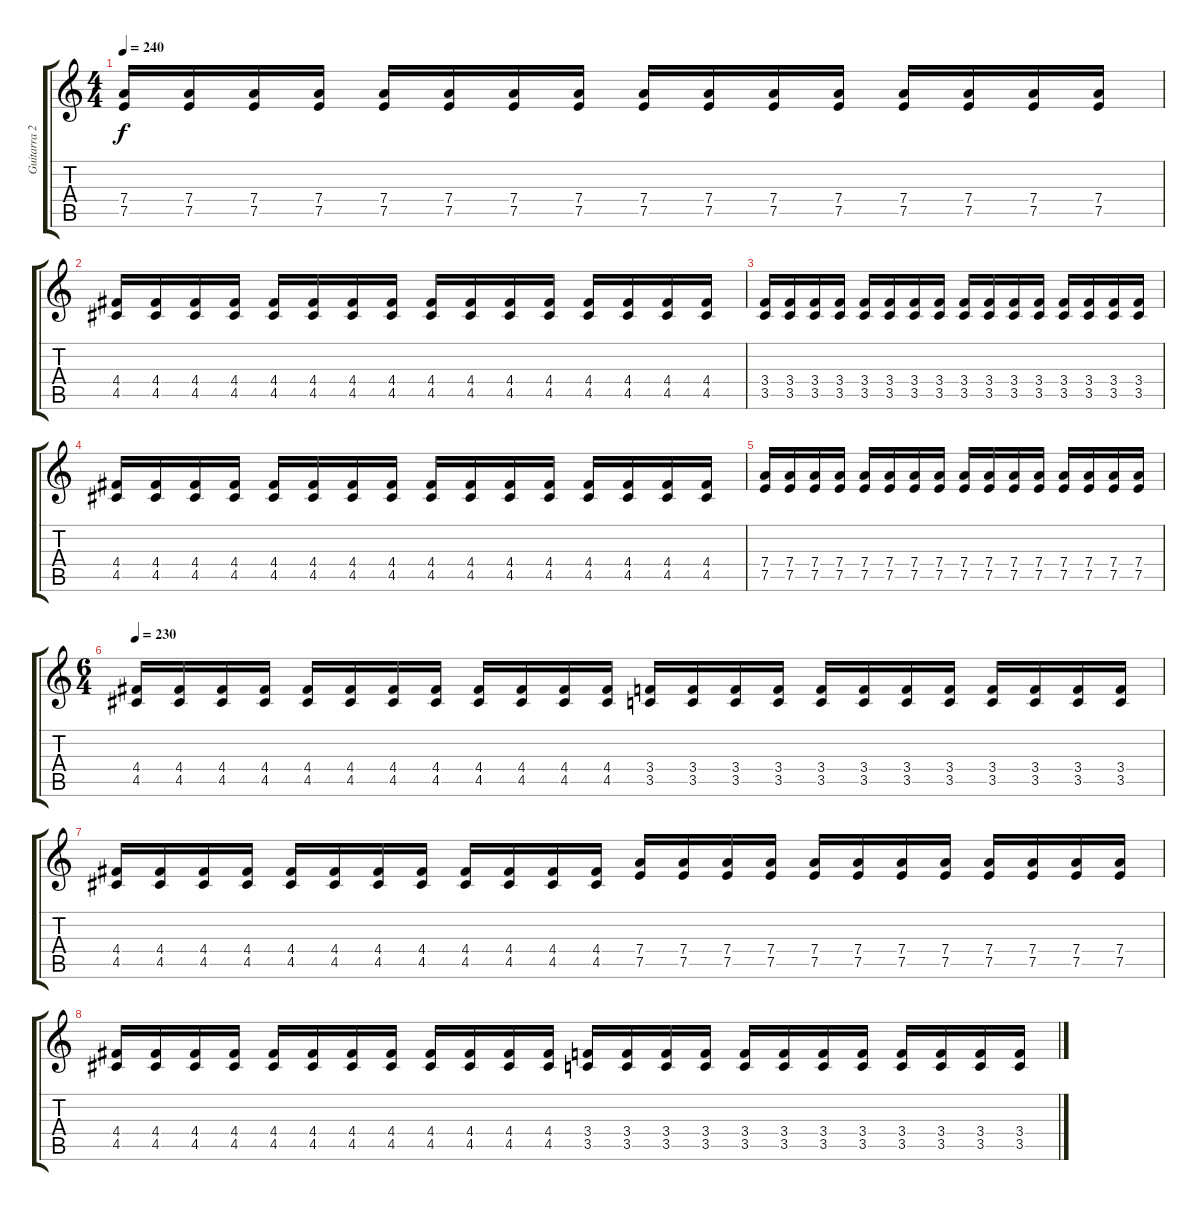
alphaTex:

\track ("Guitarra 2" "Guitarra 2") {instrument distortionguitar}
\staff {score tabs}
\tuning (E4 B3 G3 D3 A2 E2) {hide}
\ts (4 4)
\tempo 240
\clef g2
\ks c
(7.4 7.5).16{dy f} (7.4 7.5).16 (7.4 7.5).16 (7.4 7.5).16 (7.4 7.5).16 (7.4 7.5).16 (7.4 7.5).16 (7.4 7.5).16 (7.4 7.5).16 (7.4 7.5).16 (7.4 7.5).16 (7.4 7.5).16 (7.4 7.5).16 (7.4 7.5).16 (7.4 7.5).16 (7.4 7.5).16 |
(4.4 4.5).16 (4.4 4.5).16 (4.4 4.5).16 (4.4 4.5).16 (4.4 4.5).16 (4.4 4.5).16 (4.4 4.5).16 (4.4 4.5).16 (4.4 4.5).16 (4.4 4.5).16 (4.4 4.5).16 (4.4 4.5).16 (4.4 4.5).16 (4.4 4.5).16 (4.4 4.5).16 (4.4 4.5).16 |
(3.4 3.5).16 (3.4 3.5).16 (3.4 3.5).16 (3.4 3.5).16 (3.4 3.5).16 (3.4 3.5).16 (3.4 3.5).16 (3.4 3.5).16 (3.4 3.5).16 (3.4 3.5).16 (3.4 3.5).16 (3.4 3.5).16 (3.4 3.5).16 (3.4 3.5).16 (3.4 3.5).16 (3.4 3.5).16 |
(4.4 4.5).16 (4.4 4.5).16 (4.4 4.5).16 (4.4 4.5).16 (4.4 4.5).16 (4.4 4.5).16 (4.4 4.5).16 (4.4 4.5).16 (4.4 4.5).16 (4.4 4.5).16 (4.4 4.5).16 (4.4 4.5).16 (4.4 4.5).16 (4.4 4.5).16 (4.4 4.5).16 (4.4 4.5).16 |
(7.4 7.5).16 (7.4 7.5).16 (7.4 7.5).16 (7.4 7.5).16 (7.4 7.5).16 (7.4 7.5).16 (7.4 7.5).16 (7.4 7.5).16 (7.4 7.5).16 (7.4 7.5).16 (7.4 7.5).16 (7.4 7.5).16 (7.4 7.5).16 (7.4 7.5).16 (7.4 7.5).16 (7.4 7.5).16 |
\ts (6 4)
\tempo 230
(4.4 4.5).16 (4.4 4.5).16 (4.4 4.5).16 (4.4 4.5).16 (4.4 4.5).16 (4.4 4.5).16 (4.4 4.5).16 (4.4 4.5).16 (4.4 4.5).16 (4.4 4.5).16 (4.4 4.5).16 (4.4 4.5).16 (3.4 3.5).16 (3.4 3.5).16 (3.4 3.5).16 (3.4 3.5).16 (3.4 3.5).16 (3.4 3.5).16 (3.4 3.5).16 (3.4 3.5).16 (3.4 3.5).16 (3.4 3.5).16 (3.4 3.5).16 (3.4 3.5).16 |
(4.4 4.5).16 (4.4 4.5).16 (4.4 4.5).16 (4.4 4.5).16 (4.4 4.5).16 (4.4 4.5).16 (4.4 4.5).16 (4.4 4.5).16 (4.4 4.5).16 (4.4 4.5).16 (4.4 4.5).16 (4.4 4.5).16 (7.4 7.5).16 (7.4 7.5).16 (7.4 7.5).16 (7.4 7.5).16 (7.4 7.5).16 (7.4 7.5).16 (7.4 7.5).16 (7.4 7.5).16 (7.4 7.5).16 (7.4 7.5).16 (7.4 7.5).16 (7.4 7.5).16 |
(4.4 4.5).16 (4.4 4.5).16 (4.4 4.5).16 (4.4 4.5).16 (4.4 4.5).16 (4.4 4.5).16 (4.4 4.5).16 (4.4 4.5).16 (4.4 4.5).16 (4.4 4.5).16 (4.4 4.5).16 (4.4 4.5).16 (3.4 3.5).16 (3.4 3.5).16 (3.4 3.5).16 (3.4 3.5).16 (3.4 3.5).16 (3.4 3.5).16 (3.4 3.5).16 (3.4 3.5).16 (3.4 3.5).16 (3.4 3.5).16 (3.4 3.5).16 (3.4 3.5).16
